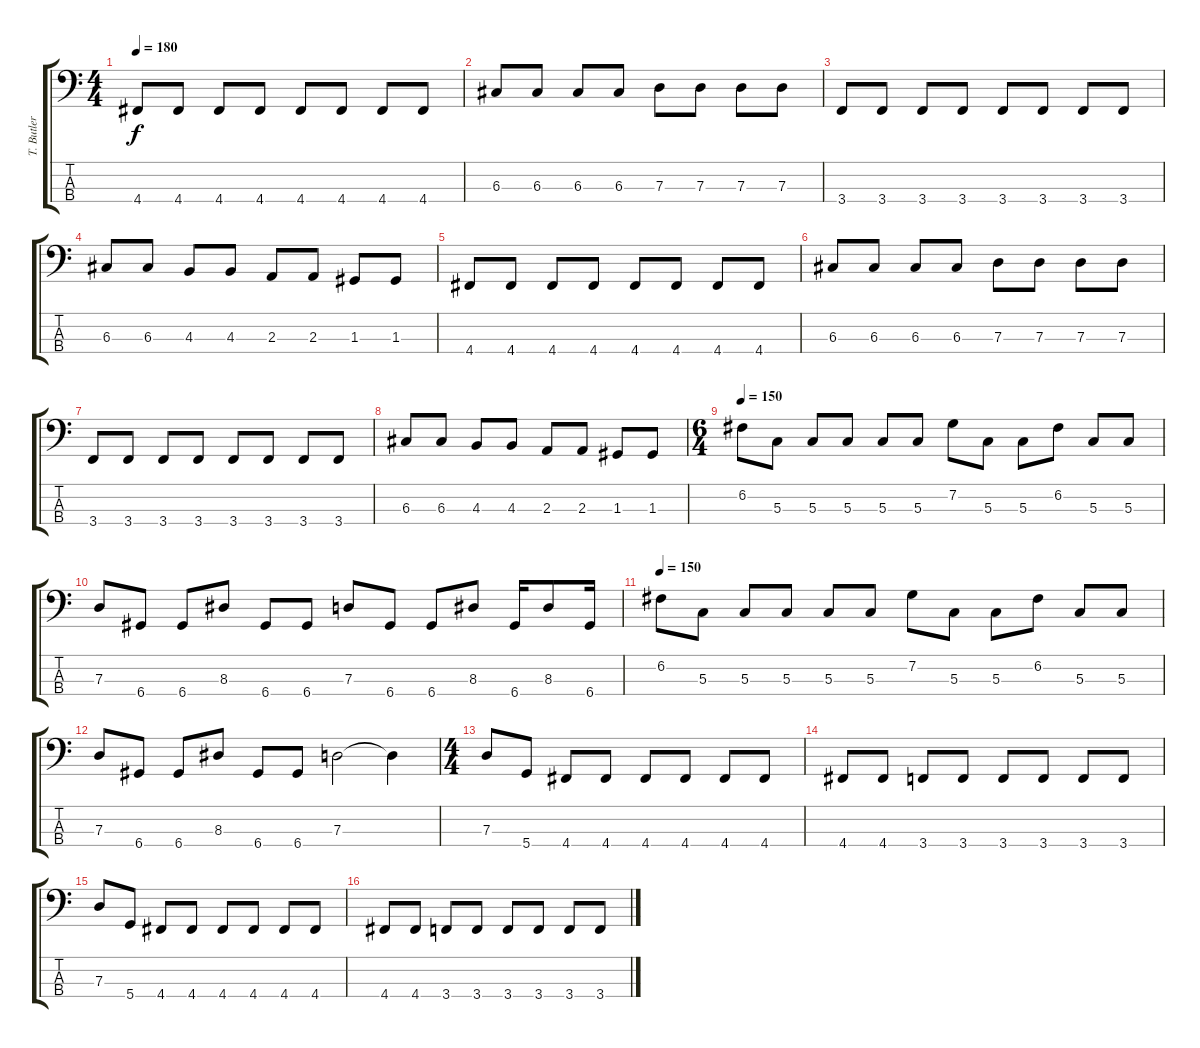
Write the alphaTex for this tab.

\track ("T. Butler" "T. Butler") {instrument electricbasspick}
\staff {score tabs}
\tuning (F2 C2 G1 D1) {hide}
\ts (4 4)
\tempo 180
\clef f4
\ks c
4.4.8{dy f} 4.4.8 4.4.8 4.4.8 4.4.8 4.4.8 4.4.8 4.4.8 |
6.3.8 6.3.8 6.3.8 6.3.8 7.3.8 7.3.8 7.3.8 7.3.8 |
3.4.8 3.4.8 3.4.8 3.4.8 3.4.8 3.4.8 3.4.8 3.4.8 |
6.3.8 6.3.8 4.3.8 4.3.8 2.3.8 2.3.8 1.3.8 1.3.8 |
4.4.8 4.4.8 4.4.8 4.4.8 4.4.8 4.4.8 4.4.8 4.4.8 |
6.3.8 6.3.8 6.3.8 6.3.8 7.3.8 7.3.8 7.3.8 7.3.8 |
3.4.8 3.4.8 3.4.8 3.4.8 3.4.8 3.4.8 3.4.8 3.4.8 |
6.3.8 6.3.8 4.3.8 4.3.8 2.3.8 2.3.8 1.3.8 1.3.8 |
\ts (6 4)
\tempo 180
\tempo 150
6.2.8 5.3.8 5.3.8 5.3.8 5.3.8 5.3.8 7.2.8 5.3.8 5.3.8 6.2.8 5.3.8 5.3.8 |
7.3.8 6.4.8 6.4.8 8.3.8 6.4.8 6.4.8 7.3.8 6.4.8 6.4.8 8.3.8 6.4.16 8.3.8 6.4.16 |
\tempo 150
6.2.8 5.3.8 5.3.8 5.3.8 5.3.8 5.3.8 7.2.8 5.3.8 5.3.8 6.2.8 5.3.8 5.3.8 |
7.3.8 6.4.8 6.4.8 8.3.8 6.4.8 6.4.8 7.3.2 7.3{t}.4 |
\ts (4 4)
7.3.8 5.4.8 4.4.8 4.4.8 4.4.8 4.4.8 4.4.8 4.4.8 |
4.4.8 4.4.8 3.4.8 3.4.8 3.4.8 3.4.8 3.4.8 3.4.8 |
7.3.8 5.4.8 4.4.8 4.4.8 4.4.8 4.4.8 4.4.8 4.4.8 |
4.4.8 4.4.8 3.4.8 3.4.8 3.4.8 3.4.8 3.4.8 3.4.8
